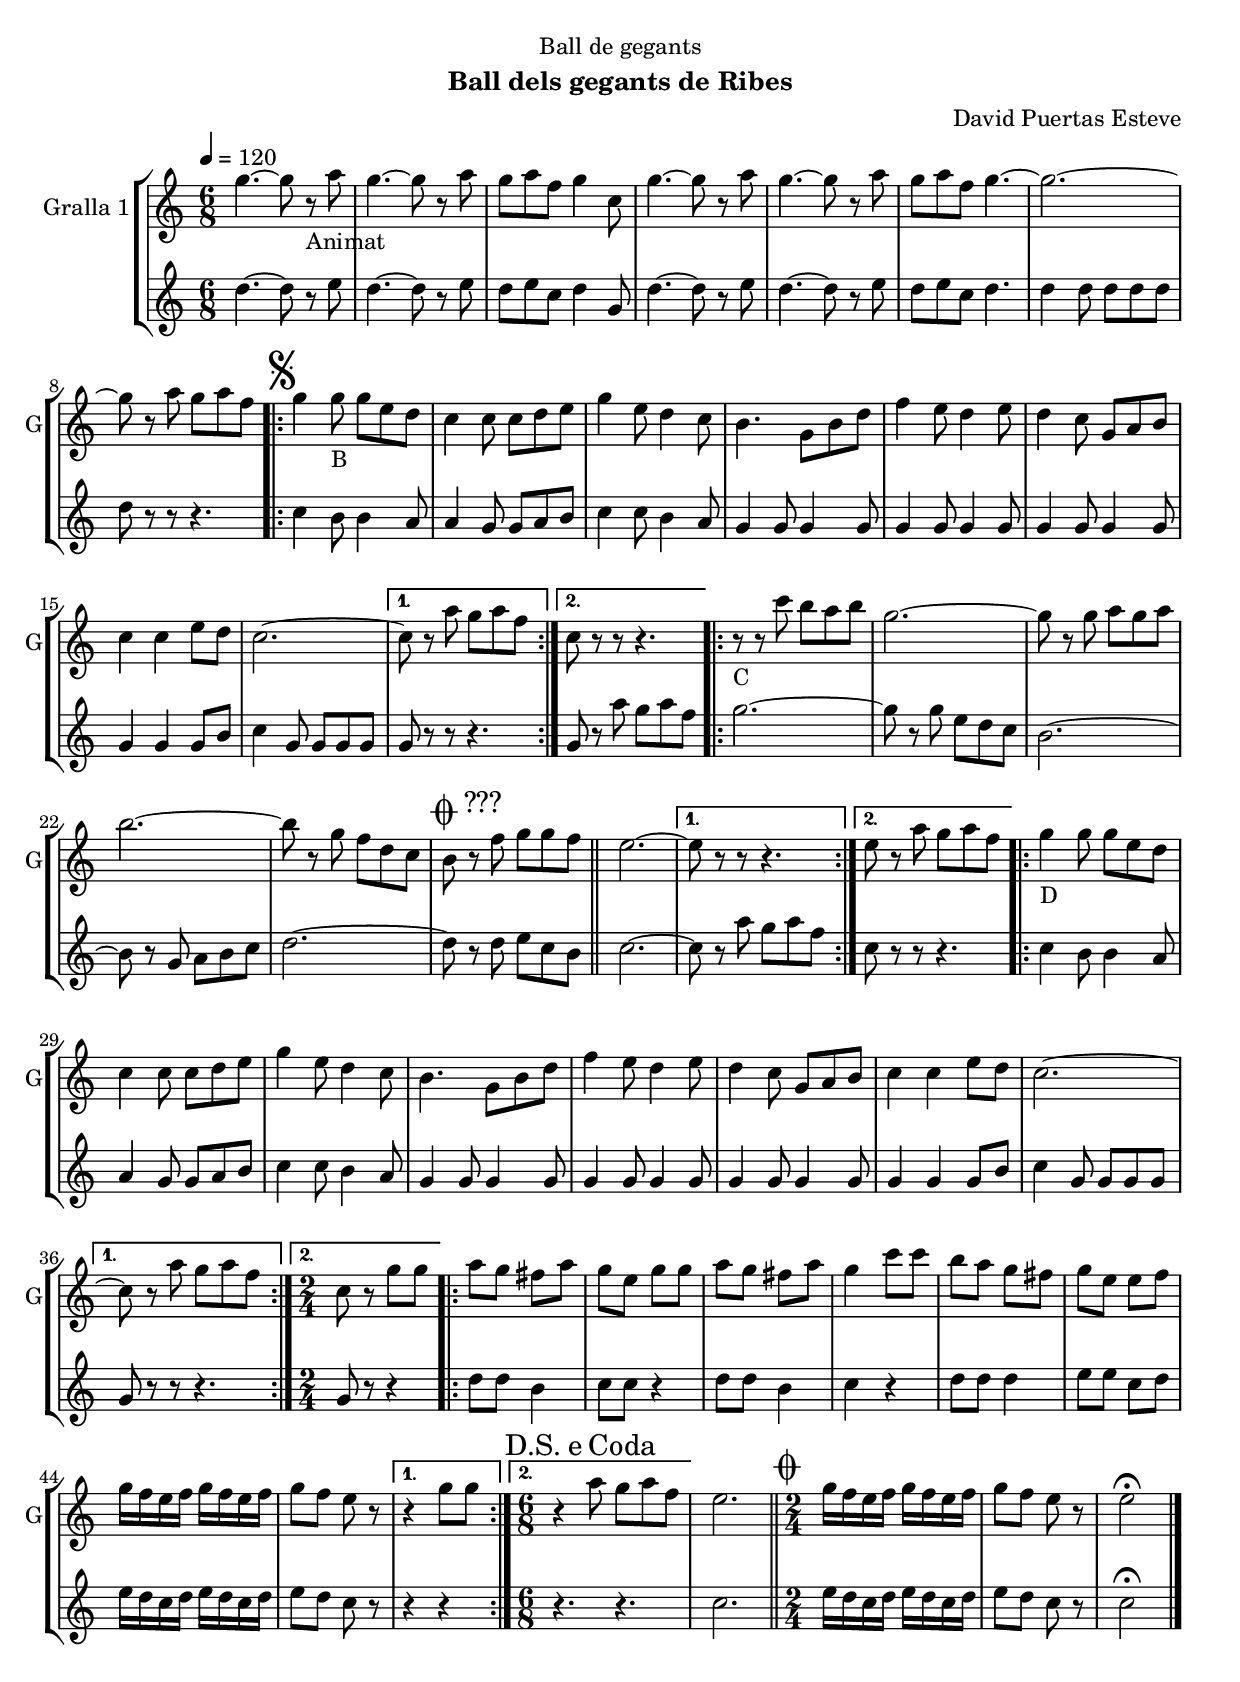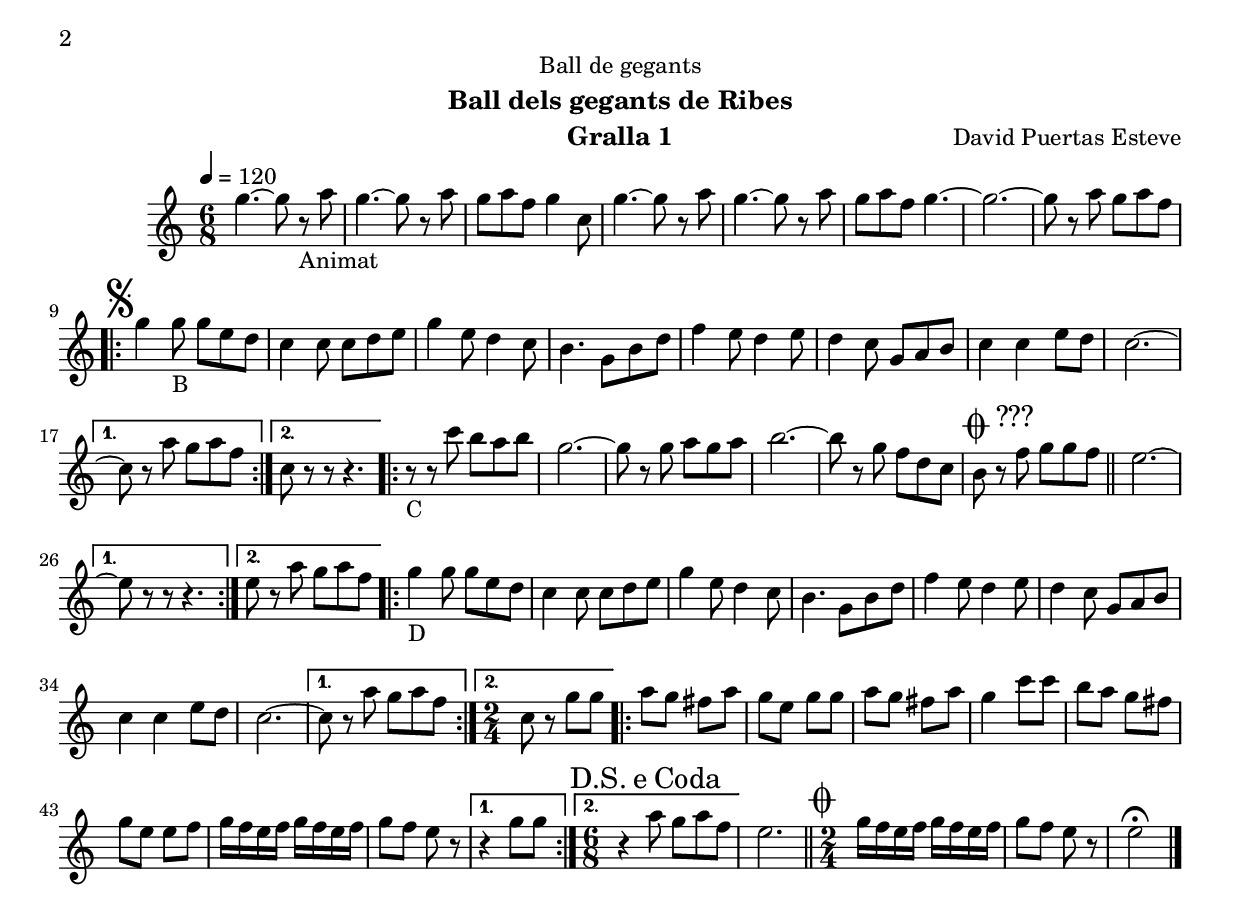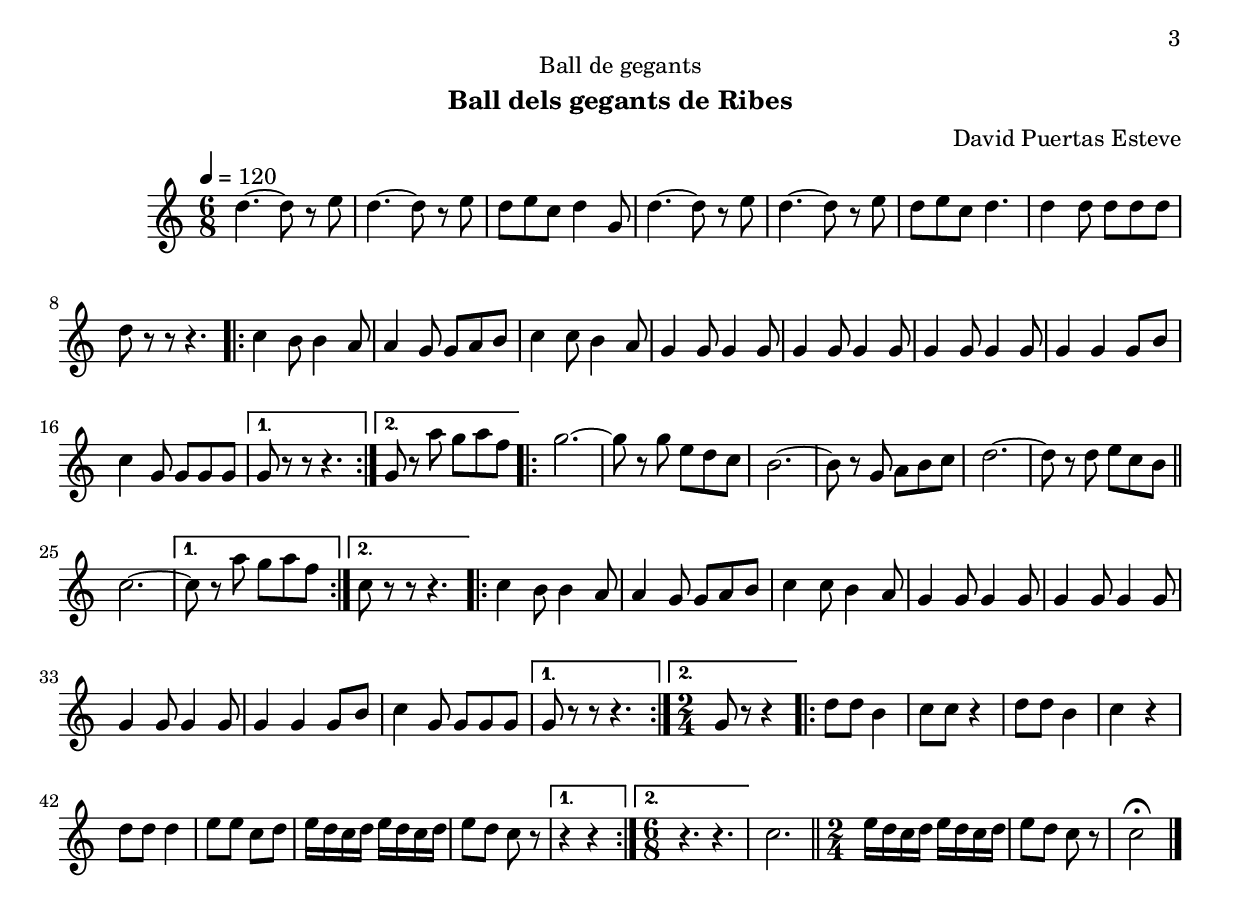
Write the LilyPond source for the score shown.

\version "2.16.2"

\header {
  dedication="Ball de gegants"
  title=""
  subtitle="Ball dels gegants de Ribes"
  subsubtitle=""
  poet=""
  meter=""
  piece=""
  composer="David Puertas Esteve"
  arranger=""
  opus=""
  instrument=""
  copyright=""
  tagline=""
}

liniaroAa =
\relative g''
{
  \tempo 4=120
  \clef treble
  \key c \major
  \time 6/8
  g4. ~ g8 r _"Animat" a  |
  g4. ~ g8 r a  |
  g8 a f g4 c,8  |
  g'4. ~ g8 r a  |
  %05
  g4. ~ g8 r a  |
  g8 a f g4. ~  |
  g2. ~  |
  g8 r a g a f  |
  \repeat volta 2 { \mark \markup {\musicglyph #"scripts.segno"} g4 g8 _"B" g e d  |
  %10
  c4 c8 c d e  |
  g4 e8 d4 c8  |
  b4. g8 b d  |
  f4 e8 d4 e8  |
  d4 c8 g a b  |
  %15
  c4 c e8 d  |
  c2. ~ }
  \alternative { { c8 r a' g a f }
  { c8 r r r4. } }
  \repeat volta 2 { r8 _"C" r c' b a b  |
  %20
  g2. ~  |
  g8 r g a g a  |
  b2. ~  |
  b8 r g f d c  |
  \mark \markup {\musicglyph #"scripts.coda" ???} b8 r f' g g f  \bar "||"
  %25
  e2. ~ }
  \alternative { { e8 r r r4. }
  { e8 r a g a f } }
  \repeat volta 2 { g4 _"D" g8 g e d  |
  c4 c8 c d e  |
  %30
  g4 e8 d4 c8  |
  b4. g8 b d  |
  f4 e8 d4 e8  |
  d4 c8 g a b  |
  c4 c e8 d  |
  %35
  c2. ~ }
  \alternative { { c8 r a' g a f }
  { \time 2/4 c8 r g' g } }
  \repeat volta 2 { a8  g fis a  |
  g8 e g g  |
  %40
  a8 g fis a  |
  g4 c8 c  |
  b8 a g fis  |
  g8 e e f  |
  g16 f e f g f e f  |
  %45
  g8 f e r }
  \alternative { { r4 g8 g }
  { \time 6/8 \mark \markup {D.S. e Coda} r4 a8 g a f } }
  e2.  \bar "||"
  \time 2/4   \mark \markup {\musicglyph #"scripts.coda"} g16 f e f g f e f  |
  %50
  g8 f e r  |
  e2\fermata  \bar "|."
}

liniaroAb =
\relative d''
{
  \tempo 4=120
  \clef treble
  \key c \major
  \time 6/8
  d4. ~ d8 r e  |
  d4. ~ d8 r e  |
  d8 e c d4 g,8  |
  d'4. ~ d8 r e  |
  %05
  d4. ~ d8 r e  |
  d8 e c d4.  |
  d4 d8 d d d  |
  d8 r r r4.  |
  \repeat volta 2 { c4 b8 b4 a8  |
  %10
  a4 g8 g a b  |
  c4 c8 b4 a8  |
  g4 g8 g4 g8  |
  g4 g8 g4 g8  |
  g4 g8 g4 g8  |
  %15
  g4 g g8 b  |
  c4 g8 g g g }
  \alternative { { g8 r r r4. }
  { g8 r a' g a f } }
  \repeat volta 2 { g2. ~  |
  %20
  g8 r g e d c  |
  b2. ~  |
  b8 r g a b c  |
  d2. ~  |
  d8 r d e c b  \bar "||"
  %25
  c2. ~ }
  \alternative { { c8 r a' g a f }
  { c8 r r r4. } }
  \repeat volta 2 { c4 b8 b4 a8  |
  a4 g8 g a b  |
  %30
  c4 c8 b4 a8  |
  g4 g8 g4 g8  |
  g4 g8 g4 g8  |
  g4 g8 g4 g8  |
  g4 g g8 b  |
  %35
  c4 g8 g g g }
  \alternative { { g8 r r r4. }
  { \time 2/4 g8 r r4 } }
  \repeat volta 2 { d'8 d b4  |
  c8 c r4  |
  %40
  d8 d b4  |
  c4 r  |
  d8 d d4  |
  e8 e c d  |
  e16 d c d e d c d  |
  %45
  e8 d c r }
  \alternative { { r4 r }
  { \time 6/8 r4. r } }
  c2.  \bar "||"
  \time 2/4   e16 d c d e d c d  |
  %50
  e8 d c r  |
  c2\fermata  \bar "|."
}

\bookpart {
  \score {
    \new StaffGroup {
      \override Score.RehearsalMark #'self-alignment-X = #LEFT
      <<
        \new Staff \with {instrumentName = #"Gralla 1" shortInstrumentName = #"G"} \liniaroAa
        \new Staff \with {instrumentName = #"" shortInstrumentName = #" "} \liniaroAb
      >>
    }
    \layout {}
  }
  \score { \unfoldRepeats
    \new StaffGroup {
      \override Score.RehearsalMark #'self-alignment-X = #LEFT
      <<
        \new Staff \with {instrumentName = #"Gralla 1" shortInstrumentName = #"G"} \liniaroAa
        \new Staff \with {instrumentName = #"" shortInstrumentName = #" "} \liniaroAb
      >>
    }
    \midi {
      \set Staff.midiInstrument = "oboe"
      \set DrumStaff.midiInstrument = "drums"
    }
  }
}

\bookpart {
  \header {instrument="Gralla 1"}
  \score {
    \new StaffGroup {
      \override Score.RehearsalMark #'self-alignment-X = #LEFT
      <<
        \new Staff \liniaroAa
      >>
    }
    \layout {}
  }
  \score { \unfoldRepeats
    \new StaffGroup {
      \override Score.RehearsalMark #'self-alignment-X = #LEFT
      <<
        \new Staff \liniaroAa
      >>
    }
    \midi {
      \set Staff.midiInstrument = "oboe"
      \set DrumStaff.midiInstrument = "drums"
    }
  }
}

\bookpart {
  \header {instrument=""}
  \score {
    \new StaffGroup {
      \override Score.RehearsalMark #'self-alignment-X = #LEFT
      <<
        \new Staff \liniaroAb
      >>
    }
    \layout {}
  }
  \score { \unfoldRepeats
    \new StaffGroup {
      \override Score.RehearsalMark #'self-alignment-X = #LEFT
      <<
        \new Staff \liniaroAb
      >>
    }
    \midi {
      \set Staff.midiInstrument = "oboe"
      \set DrumStaff.midiInstrument = "drums"
    }
  }
}

